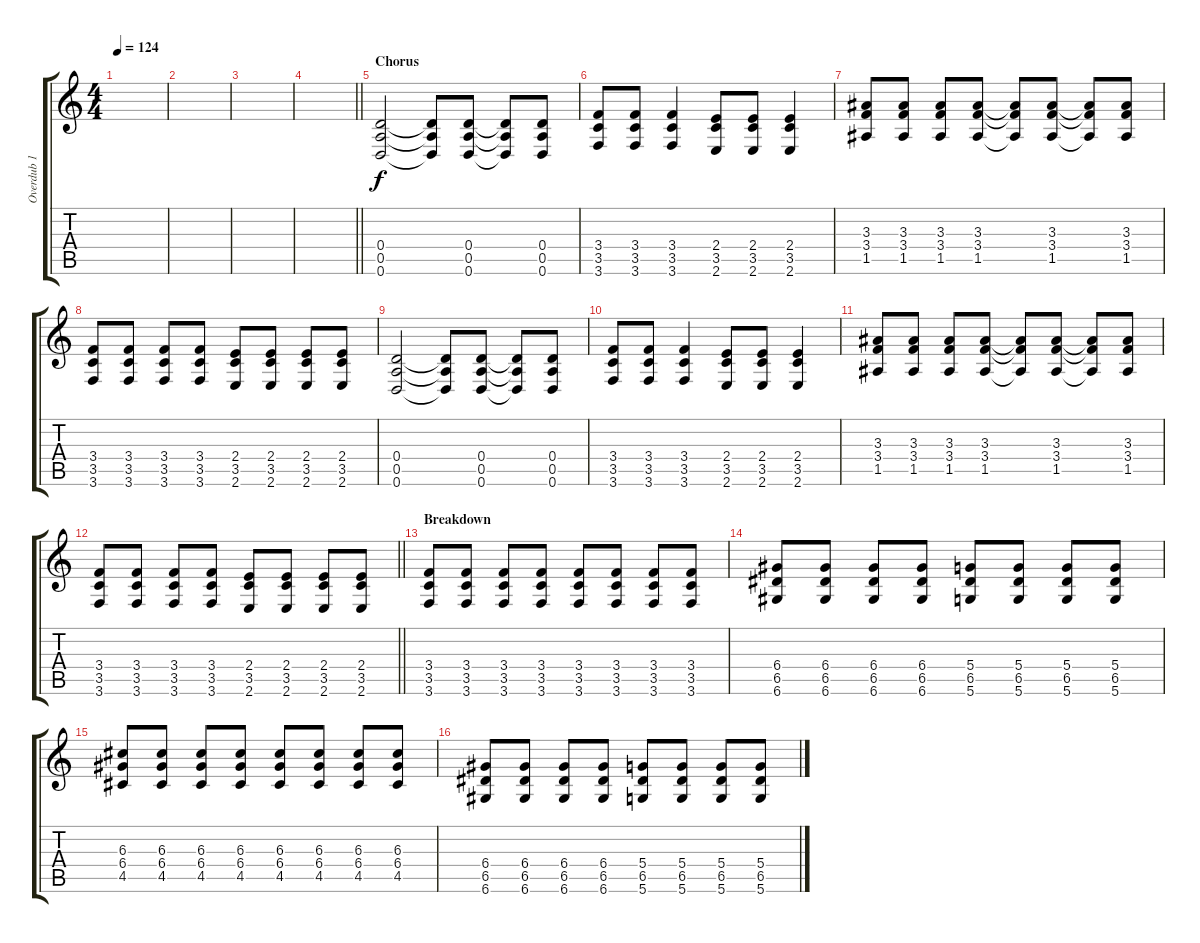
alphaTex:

\track ("Overdub 1" "Overdub 1") {instrument distortionguitar}
\staff {score tabs}
\tuning (E4 B3 G3 D3 A2 D2) {hide}
\ts (4 4)
\tempo 124
\clef g2
\ks c
|
|
|
\barLineRight lightlight
|
\section ("" "Chorus")
(0.4 0.5 0.6).2 (0.4{t} 0.5{t} 0.6{t}).8 (0.4 0.5 0.6).8 (0.4{t} 0.5{t} 0.6{t}).8 (0.4 0.5 0.6).8 |
(3.4 3.5 3.6).8 (3.4 3.5 3.6).8 (3.4 3.5 3.6).4 (2.4 3.5 2.6).8 (2.4 3.5 2.6).8 (2.4 3.5 2.6).4 |
(3.3 3.4 1.5).8 (3.3 3.4 1.5).8 (3.3 3.4 1.5).8 (3.3 3.4 1.5).8 (3.3{t} 3.4{t} 1.5{t}).8 (3.3 3.4 1.5).8 (3.3{t} 3.4{t} 1.5{t}).8 (3.3 3.4 1.5).8 |
(3.4 3.5 3.6).8 (3.4 3.5 3.6).8 (3.4 3.5 3.6).8 (3.4 3.5 3.6).8 (2.4 3.5 2.6).8 (2.4 3.5 2.6).8 (2.4 3.5 2.6).8 (2.4 3.5 2.6).8 |
(0.4 0.5 0.6).2 (0.4{t} 0.5{t} 0.6{t}).8 (0.4 0.5 0.6).8 (0.4{t} 0.5{t} 0.6{t}).8 (0.4 0.5 0.6).8 |
(3.4 3.5 3.6).8 (3.4 3.5 3.6).8 (3.4 3.5 3.6).4 (2.4 3.5 2.6).8 (2.4 3.5 2.6).8 (2.4 3.5 2.6).4 |
(3.3 3.4 1.5).8 (3.3 3.4 1.5).8 (3.3 3.4 1.5).8 (3.3 3.4 1.5).8 (3.3{t} 3.4{t} 1.5{t}).8 (3.3 3.4 1.5).8 (3.3{t} 3.4{t} 1.5{t}).8 (3.3 3.4 1.5).8 |
\barLineRight lightlight
(3.4 3.5 3.6).8 (3.4 3.5 3.6).8 (3.4 3.5 3.6).8 (3.4 3.5 3.6).8 (2.4 3.5 2.6).8 (2.4 3.5 2.6).8 (2.4 3.5 2.6).8 (2.4 3.5 2.6).8 |
\section ("" "Breakdown")
(3.4 3.5 3.6).8 (3.4 3.5 3.6).8 (3.4 3.5 3.6).8 (3.4 3.5 3.6).8 (3.4 3.5 3.6).8 (3.4 3.5 3.6).8 (3.4 3.5 3.6).8 (3.4 3.5 3.6).8 |
(6.4 6.5 6.6).8 (6.4 6.5 6.6).8 (6.4 6.5 6.6).8 (6.4 6.5 6.6).8 (5.4 6.5 5.6).8 (5.4 6.5 5.6).8 (5.4 6.5 5.6).8 (5.4 6.5 5.6).8 |
(6.3 6.4 4.5).8 (6.3 6.4 4.5).8 (6.3 6.4 4.5).8 (6.3 6.4 4.5).8 (6.3 6.4 4.5).8 (6.3 6.4 4.5).8 (6.3 6.4 4.5).8 (6.3 6.4 4.5).8 |
(6.4 6.5 6.6).8 (6.4 6.5 6.6).8 (6.4 6.5 6.6).8 (6.4 6.5 6.6).8 (5.4 6.5 5.6).8 (5.4 6.5 5.6).8 (5.4 6.5 5.6).8 (5.4 6.5 5.6).8
